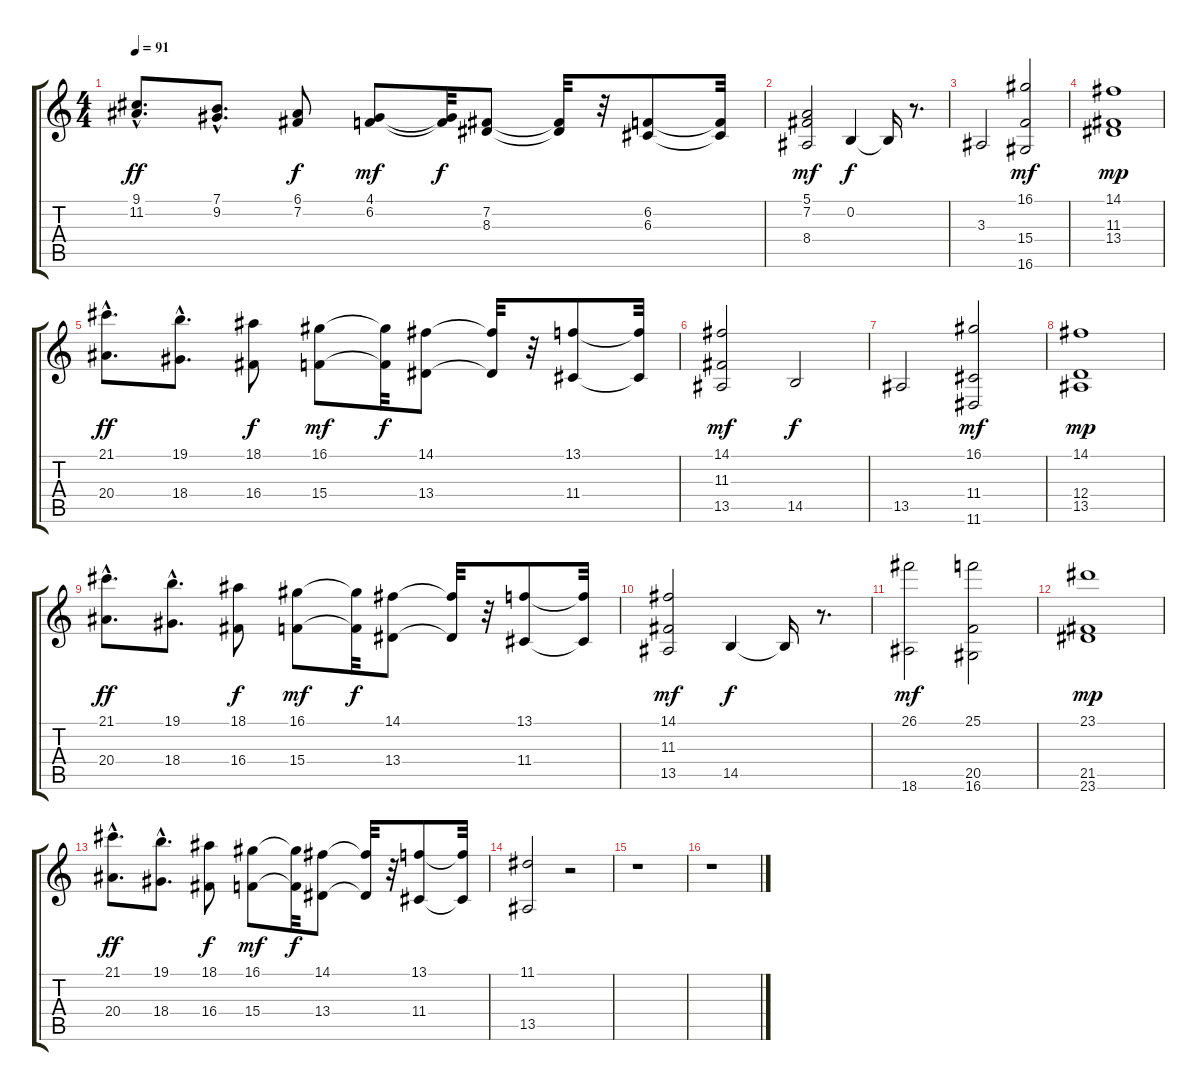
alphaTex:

\track "" {instrument stringensemble2}
\staff {score tabs}
\tuning (E4 B3 G3 D3 A2 E2) {hide}
\ts (4 4)
\tempo 91
\clef g2
\ks c
(9.1 11.2{hac}).8{d dy ff} (7.1{hac} 9.2{hac}).8{d} (6.1 7.2).8{dy f} (4.1 6.2).8{dy mf} (4.1{t} 6.2{t}).32{dy f} (7.2 8.3).8 (7.2{t} 8.3{t}).32 r.32 (6.2 6.3).8 (6.2{t} 6.3{t}).32 |
(5.1 7.2 8.4).2{dy mf} 0.2.4{dy f} 0.2{t}.16 r.8{d} |
3.3.2 (16.1 15.4 16.6).2{dy mf} |
(14.1 11.3 13.4).1{dy mp} |
(21.1 20.4{hac}).8{d dy ff} (19.1{hac} 18.4{hac}).8{d} (18.1 16.4).8{dy f} (16.1 15.4).8{dy mf} (16.1{t} 15.4{t}).32{dy f} (14.1 13.4).8 (14.1{t} 13.4{t}).32 r.32 (13.1 11.4).8 (13.1{t} 11.4{t}).32 |
(14.1 11.3 13.5).2{dy mf} 14.5.2{dy f} |
13.5.2 (16.1 11.4 11.6).2{dy mf} |
(14.1 12.4 13.5).1{dy mp} |
(21.1 20.4{hac}).8{d dy ff} (19.1{hac} 18.4{hac}).8{d} (18.1 16.4).8{dy f} (16.1 15.4).8{dy mf} (16.1{t} 15.4{t}).32{dy f} (14.1 13.4).8 (14.1{t} 13.4{t}).32 r.32 (13.1 11.4).8 (13.1{t} 11.4{t}).32 |
(14.1 11.3 13.5).2{dy mf} 14.5.4{dy f} 14.5{t}.16 r.8{d} |
(26.1 18.6).2{dy mf} (25.1 20.5 16.6).2 |
(23.1 21.5 23.6).1{dy mp} |
(21.1 20.4{hac}).8{d dy ff} (19.1{hac} 18.4{hac}).8{d} (18.1 16.4).8{dy f} (16.1 15.4).8{dy mf} (16.1{t} 15.4{t}).32{dy f} (14.1 13.4).8 (14.1{t} 13.4{t}).32 r.32 (13.1 11.4).8 (13.1{t} 11.4{t}).32 |
(11.1 13.5).2 r.2 |
r.1 |
r.1
